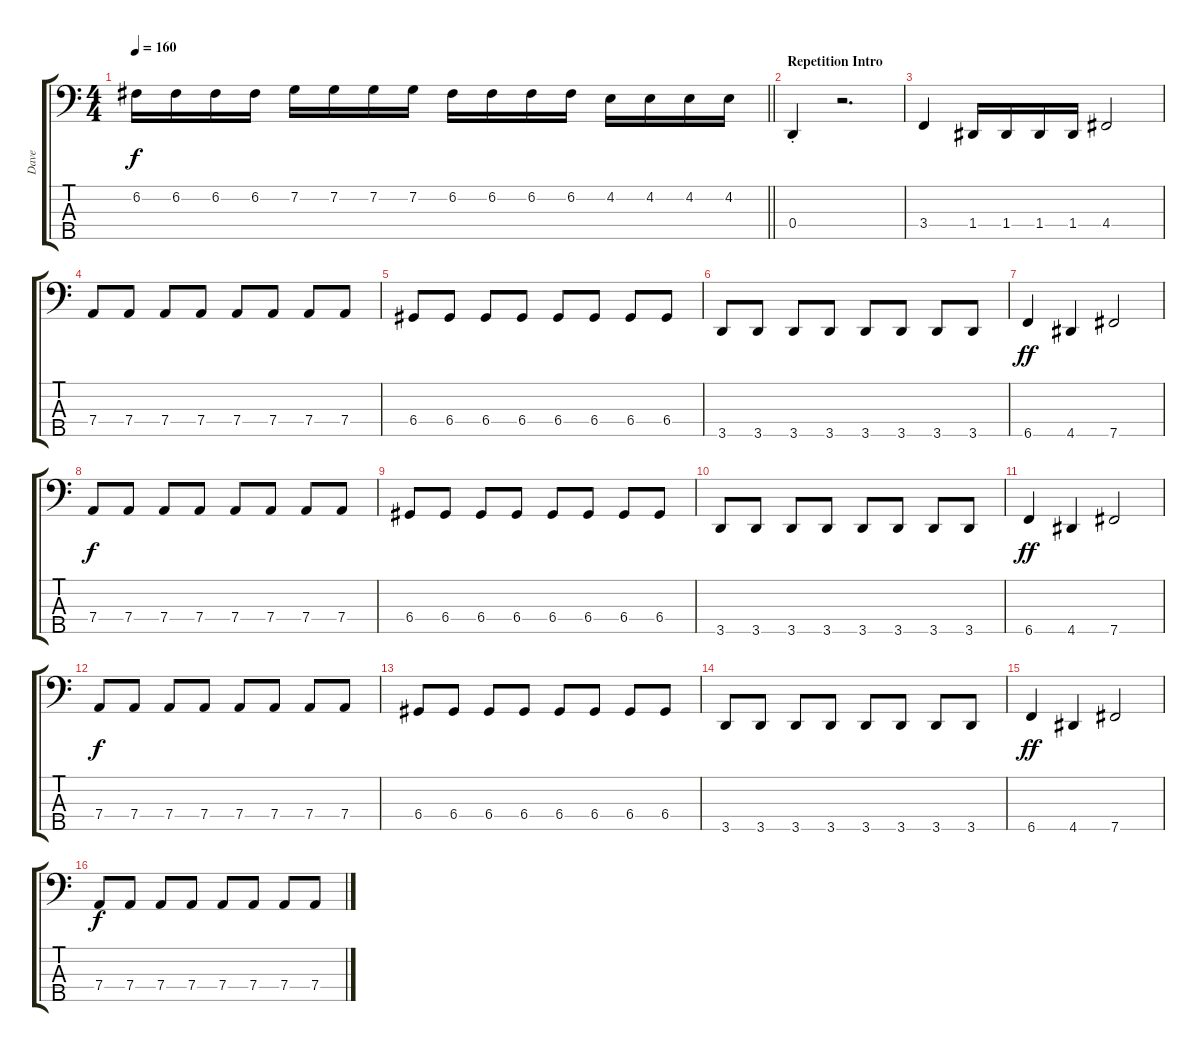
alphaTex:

\track ("Dave" "Dave") {instrument electricbasspick}
\staff {score tabs}
\tuning (F2 C2 G1 D1 B0) {hide}
\ts (4 4)
\tempo 160
\clef f4
\barLineRight lightlight
\ks c
6.2.16{dy f} 6.2.16 6.2.16 6.2.16 7.2.16 7.2.16 7.2.16 7.2.16 6.2.16 6.2.16 6.2.16 6.2.16 4.2.16 4.2.16 4.2.16 4.2.16 |
\section ("" "Repetition Intro")
0.4{st}.4 r.2{d} |
3.4.4 1.4.16 1.4.16 1.4.16 1.4.16 4.4.2 |
7.4.8 7.4.8 7.4.8 7.4.8 7.4.8 7.4.8 7.4.8 7.4.8 |
6.4.8 6.4.8 6.4.8 6.4.8 6.4.8 6.4.8 6.4.8 6.4.8 |
3.5.8 3.5.8 3.5.8 3.5.8 3.5.8 3.5.8 3.5.8 3.5.8 |
6.5.4{dy ff} 4.5.4 7.5.2 |
7.4.8{dy f} 7.4.8 7.4.8 7.4.8 7.4.8 7.4.8 7.4.8 7.4.8 |
6.4.8 6.4.8 6.4.8 6.4.8 6.4.8 6.4.8 6.4.8 6.4.8 |
3.5.8 3.5.8 3.5.8 3.5.8 3.5.8 3.5.8 3.5.8 3.5.8 |
6.5.4{dy ff} 4.5.4 7.5.2 |
7.4.8{dy f} 7.4.8 7.4.8 7.4.8 7.4.8 7.4.8 7.4.8 7.4.8 |
6.4.8 6.4.8 6.4.8 6.4.8 6.4.8 6.4.8 6.4.8 6.4.8 |
3.5.8 3.5.8 3.5.8 3.5.8 3.5.8 3.5.8 3.5.8 3.5.8 |
6.5.4{dy ff} 4.5.4 7.5.2 |
7.4.8{dy f} 7.4.8 7.4.8 7.4.8 7.4.8 7.4.8 7.4.8 7.4.8
